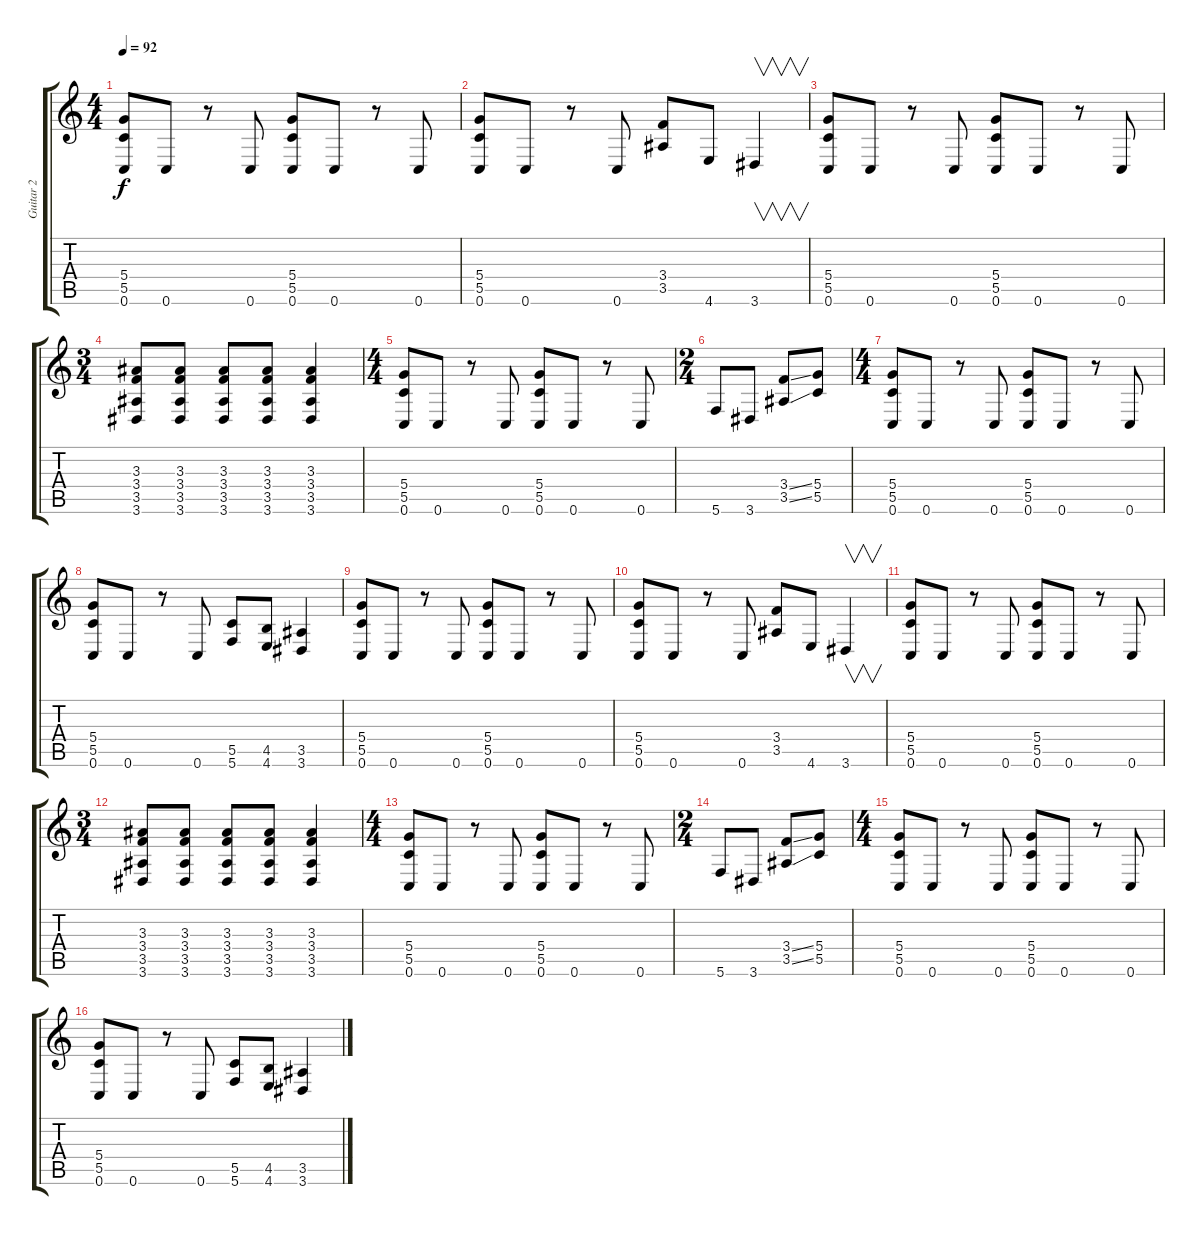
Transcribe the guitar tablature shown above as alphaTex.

\track ("Guitar 2" "Guitar 2") {instrument overdrivenguitar}
\staff {score tabs}
\tuning (E4 B3 G3 D3 G2 C2) {hide}
\ts (4 4)
\tempo 92
\clef g2
\ks c
(5.4 5.5 0.6).8{dy f} 0.6.8 r.8 0.6.8 (5.4 5.5 0.6).8 0.6.8 r.8 0.6.8 |
(5.4 5.5 0.6).8 0.6.8 r.8 0.6.8 (3.4 3.5).8 4.6.8 3.6.4{v} |
(5.4 5.5 0.6).8 0.6.8 r.8 0.6.8 (5.4 5.5 0.6).8 0.6.8 r.8 0.6.8 |
\ts (3 4)
(3.3 3.4 3.5 3.6).8 (3.3 3.4 3.5 3.6).8 (3.3 3.4 3.5 3.6).8 (3.3 3.4 3.5 3.6).8 (3.3 3.4 3.5 3.6).4 |
\ts (4 4)
(5.4 5.5 0.6).8 0.6.8 r.8 0.6.8 (5.4 5.5 0.6).8 0.6.8 r.8 0.6.8 |
\ts (2 4)
5.6.8 3.6.8 (3.4{ss} 3.5{ss}).8 (5.4 5.5).8 |
\ts (4 4)
(5.4 5.5 0.6).8 0.6.8 r.8 0.6.8 (5.4 5.5 0.6).8 0.6.8 r.8 0.6.8 |
(5.4 5.5 0.6).8 0.6.8 r.8 0.6.8 (5.5 5.6).8 (4.5 4.6).8 (3.5 3.6).4 |
(5.4 5.5 0.6).8 0.6.8 r.8 0.6.8 (5.4 5.5 0.6).8 0.6.8 r.8 0.6.8 |
(5.4 5.5 0.6).8 0.6.8 r.8 0.6.8 (3.4 3.5).8 4.6.8 3.6.4{v} |
(5.4 5.5 0.6).8 0.6.8 r.8 0.6.8 (5.4 5.5 0.6).8 0.6.8 r.8 0.6.8 |
\ts (3 4)
(3.3 3.4 3.5 3.6).8 (3.3 3.4 3.5 3.6).8 (3.3 3.4 3.5 3.6).8 (3.3 3.4 3.5 3.6).8 (3.3 3.4 3.5 3.6).4 |
\ts (4 4)
(5.4 5.5 0.6).8 0.6.8 r.8 0.6.8 (5.4 5.5 0.6).8 0.6.8 r.8 0.6.8 |
\ts (2 4)
5.6.8 3.6.8 (3.4{ss} 3.5{ss}).8 (5.4 5.5).8 |
\ts (4 4)
(5.4 5.5 0.6).8 0.6.8 r.8 0.6.8 (5.4 5.5 0.6).8 0.6.8 r.8 0.6.8 |
(5.4 5.5 0.6).8 0.6.8 r.8 0.6.8 (5.5 5.6).8 (4.5 4.6).8 (3.5 3.6).4
